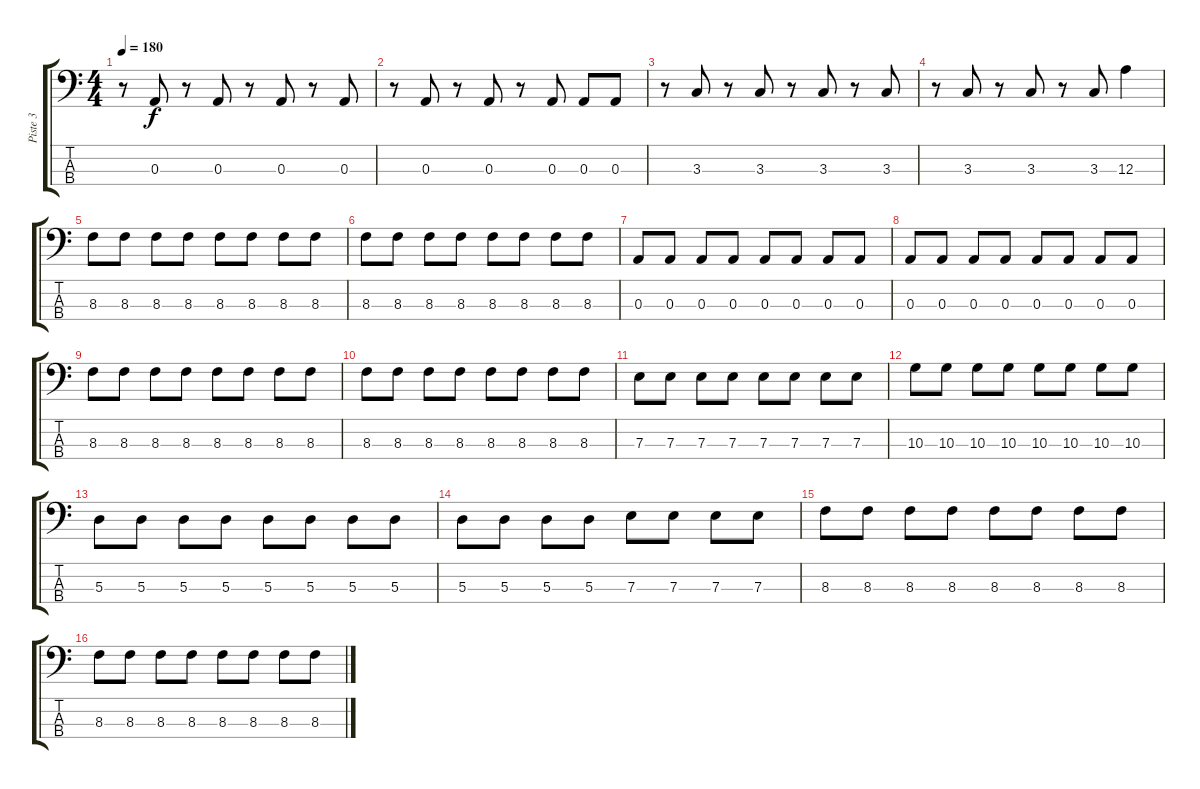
\track ("Piste 3" "Piste 3") {instrument electricbassfinger}
\staff {score tabs}
\tuning (G2 D2 A1 E1) {hide}
\ts (4 4)
\tempo 180
\clef f4
\ks c
r.8{dy f} 0.3.8 r.8 0.3.8 r.8 0.3.8 r.8 0.3.8 |
r.8 0.3.8 r.8 0.3.8 r.8 0.3.8 0.3.8 0.3.8 |
r.8 3.3.8 r.8 3.3.8 r.8 3.3.8 r.8 3.3.8 |
r.8 3.3.8 r.8 3.3.8 r.8 3.3.8 12.3.4 |
8.3.8 8.3.8 8.3.8 8.3.8 8.3.8 8.3.8 8.3.8 8.3.8 |
8.3.8 8.3.8 8.3.8 8.3.8 8.3.8 8.3.8 8.3.8 8.3.8 |
0.3.8 0.3.8 0.3.8 0.3.8 0.3.8 0.3.8 0.3.8 0.3.8 |
0.3.8 0.3.8 0.3.8 0.3.8 0.3.8 0.3.8 0.3.8 0.3.8 |
8.3.8 8.3.8 8.3.8 8.3.8 8.3.8 8.3.8 8.3.8 8.3.8 |
8.3.8 8.3.8 8.3.8 8.3.8 8.3.8 8.3.8 8.3.8 8.3.8 |
7.3.8 7.3.8 7.3.8 7.3.8 7.3.8 7.3.8 7.3.8 7.3.8 |
10.3.8 10.3.8 10.3.8 10.3.8 10.3.8 10.3.8 10.3.8 10.3.8 |
5.3.8 5.3.8 5.3.8 5.3.8 5.3.8 5.3.8 5.3.8 5.3.8 |
5.3.8 5.3.8 5.3.8 5.3.8 7.3.8 7.3.8 7.3.8 7.3.8 |
8.3.8 8.3.8 8.3.8 8.3.8 8.3.8 8.3.8 8.3.8 8.3.8 |
8.3.8 8.3.8 8.3.8 8.3.8 8.3.8 8.3.8 8.3.8 8.3.8
